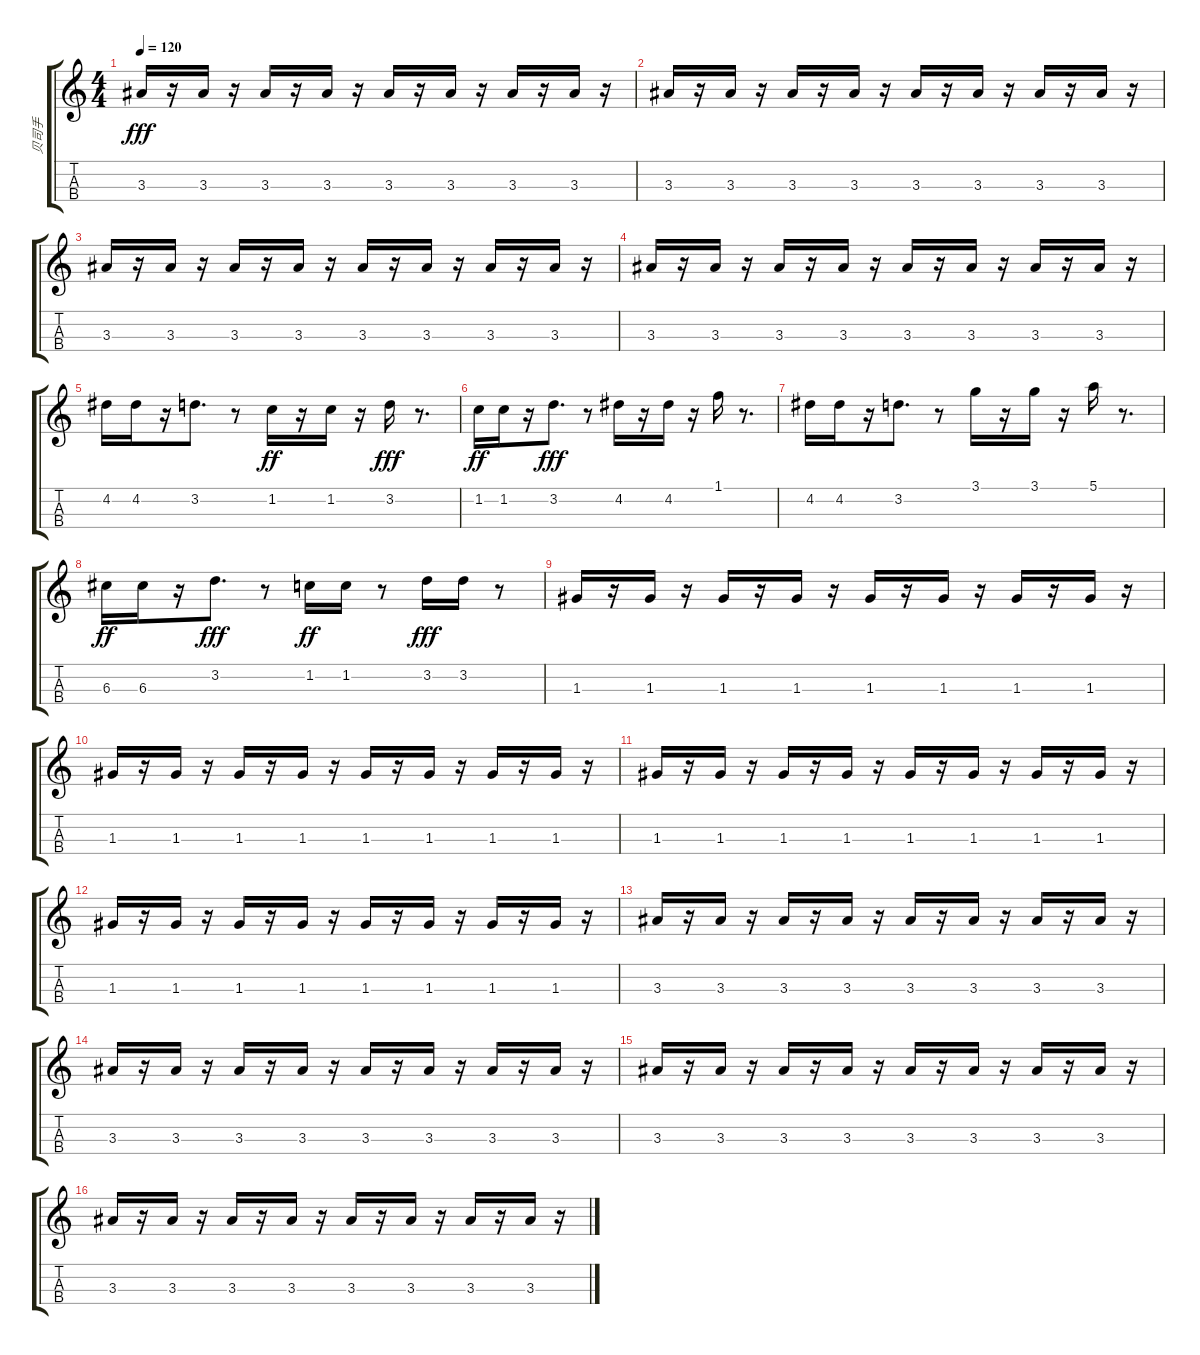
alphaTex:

\track ("贝司手" "贝司手") {instrument electricbassfinger}
\staff {score tabs}
\tuning (E4 B3 G3 D3) {hide}
\ts (4 4)
\tempo 120
\clef g2
\ks c
3.3.16{dy fff} r.16 3.3.16 r.16 3.3.16 r.16 3.3.16 r.16 3.3.16 r.16 3.3.16 r.16 3.3.16 r.16 3.3.16 r.16 |
3.3.16 r.16 3.3.16 r.16 3.3.16 r.16 3.3.16 r.16 3.3.16 r.16 3.3.16 r.16 3.3.16 r.16 3.3.16 r.16 |
3.3.16 r.16 3.3.16 r.16 3.3.16 r.16 3.3.16 r.16 3.3.16 r.16 3.3.16 r.16 3.3.16 r.16 3.3.16 r.16 |
3.3.16 r.16 3.3.16 r.16 3.3.16 r.16 3.3.16 r.16 3.3.16 r.16 3.3.16 r.16 3.3.16 r.16 3.3.16 r.16 |
4.2.16 4.2.16 r.16 3.2.8{d} r.8 1.2.16{dy ff} r.16 1.2.16 r.16 3.2.16{dy fff} r.8{d} |
1.2.16{dy ff} 1.2.16 r.16 3.2.8{d dy fff} r.8 4.2.16 r.16 4.2.16 r.16 1.1.16 r.8{d} |
4.2.16 4.2.16 r.16 3.2.8{d} r.8 3.1.16 r.16 3.1.16 r.16 5.1.16 r.8{d} |
6.3.16{dy ff} 6.3.16 r.16 3.2.8{d dy fff} r.8 1.2.16{dy ff} 1.2.16 r.8 3.2.16{dy fff} 3.2.16 r.8 |
1.3.16 r.16 1.3.16 r.16 1.3.16 r.16 1.3.16 r.16 1.3.16 r.16 1.3.16 r.16 1.3.16 r.16 1.3.16 r.16 |
1.3.16 r.16 1.3.16 r.16 1.3.16 r.16 1.3.16 r.16 1.3.16 r.16 1.3.16 r.16 1.3.16 r.16 1.3.16 r.16 |
1.3.16 r.16 1.3.16 r.16 1.3.16 r.16 1.3.16 r.16 1.3.16 r.16 1.3.16 r.16 1.3.16 r.16 1.3.16 r.16 |
1.3.16 r.16 1.3.16 r.16 1.3.16 r.16 1.3.16 r.16 1.3.16 r.16 1.3.16 r.16 1.3.16 r.16 1.3.16 r.16 |
3.3.16 r.16 3.3.16 r.16 3.3.16 r.16 3.3.16 r.16 3.3.16 r.16 3.3.16 r.16 3.3.16 r.16 3.3.16 r.16 |
3.3.16 r.16 3.3.16 r.16 3.3.16 r.16 3.3.16 r.16 3.3.16 r.16 3.3.16 r.16 3.3.16 r.16 3.3.16 r.16 |
3.3.16 r.16 3.3.16 r.16 3.3.16 r.16 3.3.16 r.16 3.3.16 r.16 3.3.16 r.16 3.3.16 r.16 3.3.16 r.16 |
3.3.16 r.16 3.3.16 r.16 3.3.16 r.16 3.3.16 r.16 3.3.16 r.16 3.3.16 r.16 3.3.16 r.16 3.3.16 r.16
